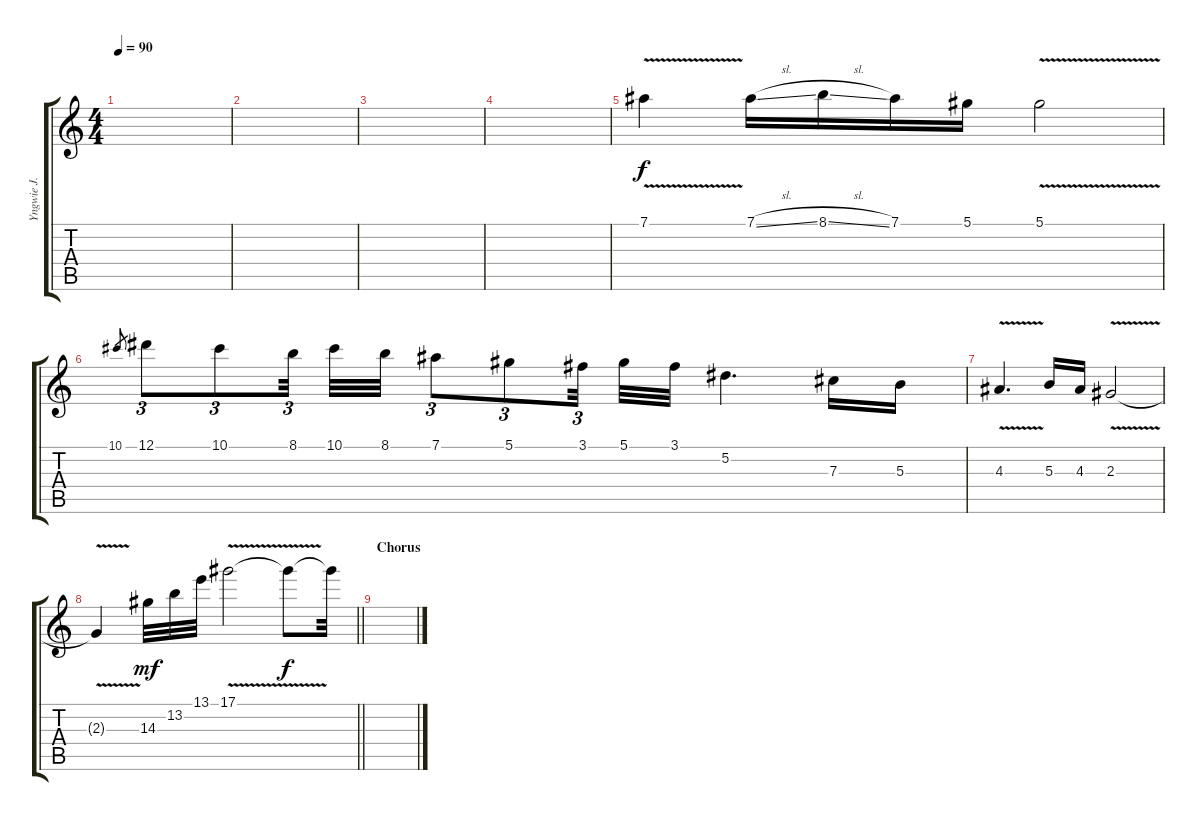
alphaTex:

\track ("Yngwie J. Malmsteen" "Yngwie J. ") {instrument overdrivenguitar}
\staff {score tabs}
\tuning (Eb4 Bb3 Gb3 Db3 Ab2 Eb2) {hide}
\ts (4 4)
\tempo 90
\clef g2
\ks c
|
|
|
|
7.1{v}.4 7.1{sl}.16 8.1{sl}.16 7.1.16 5.1.16 5.1{v}.2 |
10.1.8{gr} 12.1.8{tu (3 2)} 10.1.8{tu (3 2)} 8.1.32{tu (3 2) beam splitsecondary} 10.1.32 8.1.32 7.1.8{tu (3 2)} 5.1.8{tu (3 2)} 3.1.32{tu (3 2) beam splitsecondary} 5.1.32 3.1.32 5.2.4{d} 7.3.16 5.3.16 |
4.3{v}.4{d} 5.3.16 4.3.16 2.3{v}.2 |
\barLineRight lightlight
2.3{t}.4{dy f} 14.3.32{dy mf} 13.2.32 13.1.32 17.1{v}.2 17.1{t}.8{dy f} 17.1{t}.32 |
\section ("" "Chorus")
